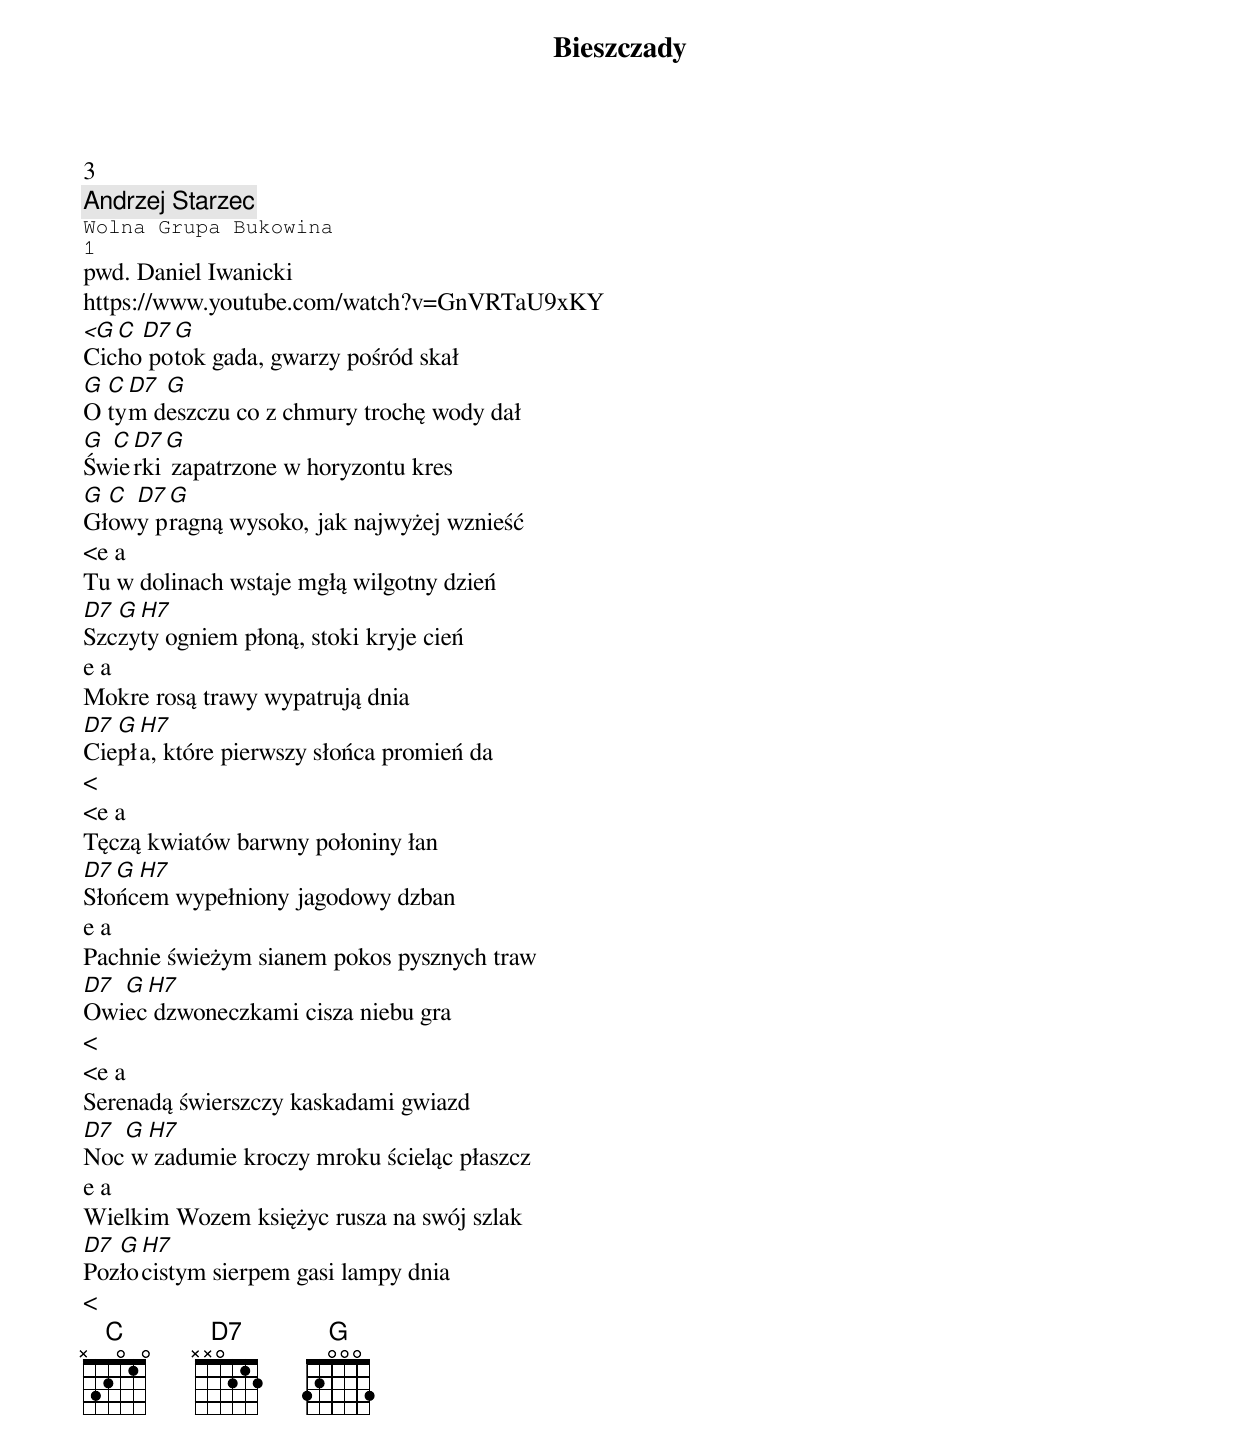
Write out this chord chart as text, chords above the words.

Bieszczady
3
Andrzej Starzec
Wolna Grupa Bukowina
1
pwd. Daniel Iwanicki
https://www.youtube.com/watch?v=GnVRTaU9xKY
<G C D7 G
Cicho potok gada, gwarzy pośród skał
G C D7 G
O tym deszczu co z chmury trochę wody dał
G C D7 G
Świerki zapatrzone w horyzontu kres
G C D7 G
Głowy pragną wysoko, jak najwyżej wznieść
<e a
Tu w dolinach wstaje mgłą wilgotny dzień
D7 G H7
Szczyty ogniem płoną, stoki kryje cień
e a
Mokre rosą trawy wypatrują dnia
D7 G H7
Ciepła, które pierwszy słońca promień da
<
<e a
Tęczą kwiatów barwny połoniny łan
D7 G H7
Słońcem wypełniony jagodowy dzban
e a
Pachnie świeżym sianem pokos pysznych traw
D7 G H7
Owiec dzwoneczkami cisza niebu gra
<
<e a
Serenadą świerszczy kaskadami gwiazd
D7 G H7
Noc w zadumie kroczy mroku ścieląc płaszcz
e a
Wielkim Wozem księżyc rusza na swój szlak
D7 G H7
Pozłocistym sierpem gasi lampy dnia
<
